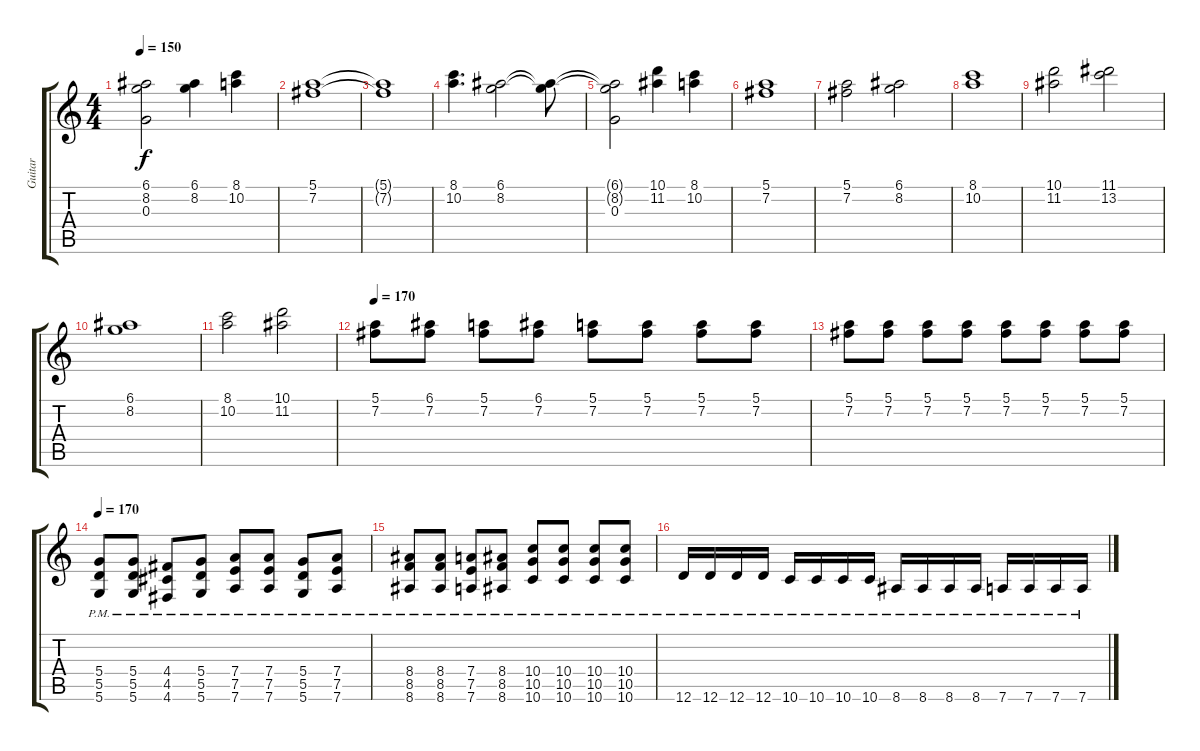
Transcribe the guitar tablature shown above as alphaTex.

\track ("Guitar" "Guitar") {instrument distortionguitar}
\staff {score tabs}
\tuning (E4 B3 G3 D3 A2 D2) {hide}
\ts (4 4)
\tempo 150
\clef g2
\ks c
(6.1{t} 8.2{t} 0.3).2{dy f} (6.1 8.2).4 (8.1 10.2).4 |
(5.1 7.2).1 |
(5.1{t} 7.2{t}).1 |
(8.1 10.2).4{d} (6.1 8.2).2 (6.1{t} 8.2{t}).8 |
(6.1{t} 8.2{t} 0.3).2 (10.1 11.2).4 (8.1 10.2).4 |
(5.1 7.2).1 |
(5.1 7.2).2 (6.1 8.2).2 |
(8.1 10.2).1 |
(10.1 11.2).2 (11.1 13.2).2 |
(6.1 8.2).1 |
(8.1 10.2).2 (10.1 11.2).2 |
\tempo 170
(5.1 7.2).8 (6.1 7.2).8 (5.1 7.2).8 (6.1 7.2).8 (5.1 7.2).8 (5.1 7.2).8 (5.1 7.2).8 (5.1 7.2).8 |
(5.1 7.2).8 (5.1 7.2).8 (5.1 7.2).8 (5.1 7.2).8 (5.1 7.2).8 (5.1 7.2).8 (5.1 7.2).8 (5.1 7.2).8 |
\tempo 170
(5.4{pm} 5.5{pm} 5.6{pm}).8{instrument distortionguitar} (5.4{pm} 5.5{pm} 5.6{pm}).8 (4.4{pm} 4.5{pm} 4.6{pm}).8 (5.4{pm} 5.5{pm} 5.6{pm}).8 (7.4{pm} 7.5{pm} 7.6{pm}).8 (7.4{pm} 7.5{pm} 7.6{pm}).8 (5.4{pm} 5.5{pm} 5.6{pm}).8 (7.4{pm} 7.5{pm} 7.6{pm}).8 |
(8.4{pm} 8.5{pm} 8.6{pm}).8 (8.4{pm} 8.5{pm} 8.6{pm}).8 (7.4{pm} 7.5{pm} 7.6{pm}).8 (8.4{pm} 8.5{pm} 8.6{pm}).8 (10.4{pm} 10.5{pm} 10.6{pm}).8 (10.4{pm} 10.5{pm} 10.6{pm}).8 (10.4{pm} 10.5{pm} 10.6{pm}).8 (10.4{pm} 10.5{pm} 10.6{pm}).8 |
12.6{pm}.16 12.6{pm}.16 12.6{pm}.16 12.6{pm}.16 10.6{pm}.16 10.6{pm}.16 10.6{pm}.16 10.6{pm}.16 8.6{pm}.16 8.6{pm}.16 8.6{pm}.16 8.6{pm}.16 7.6{pm}.16 7.6{pm}.16 7.6{pm}.16 7.6{pm}.16
